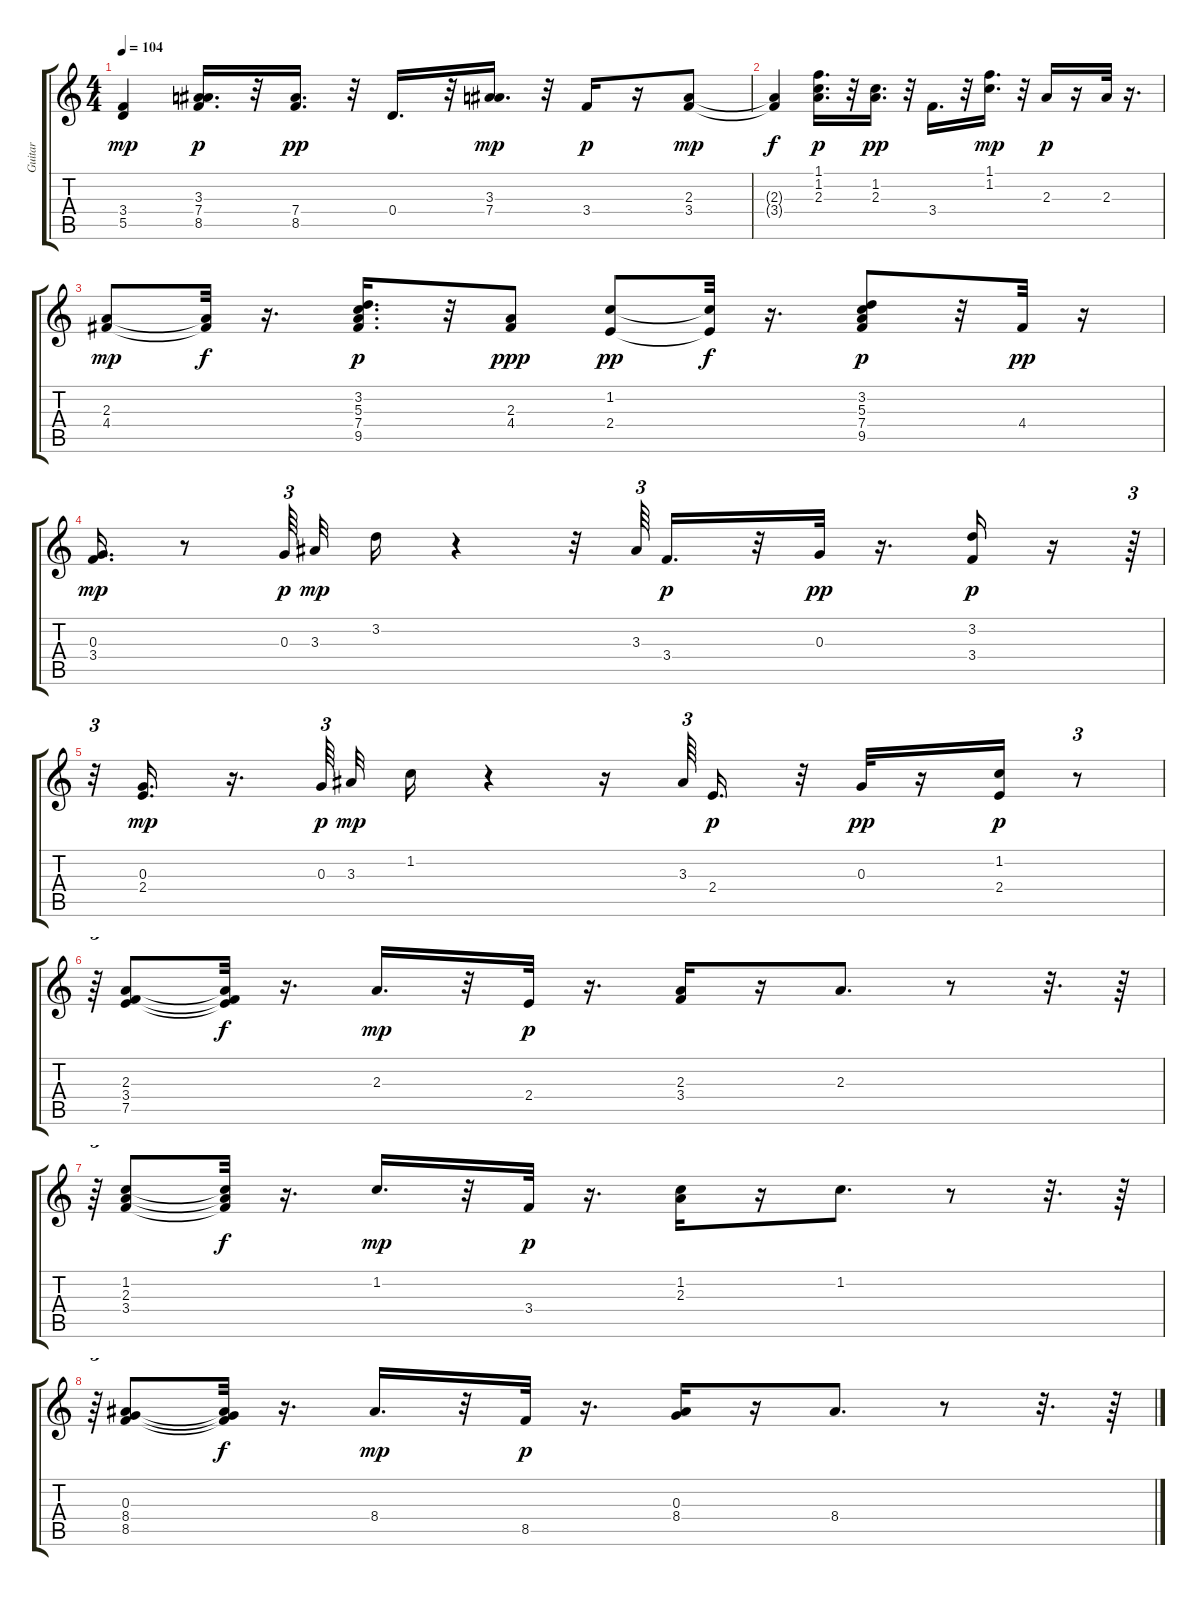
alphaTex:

\track ("Guitar" "Guitar") {instrument acousticguitarsteel}
\staff {score tabs}
\tuning (E4 B3 G3 D3 A2 E2) {hide}
\ts (4 4)
\tempo 104
\clef g2
\ks c
(3.4 5.5).4{dy mp} (3.3 7.4 8.5).16{d dy p} r.32 (7.4 8.5).16{d dy pp} r.32 0.4.16{d} r.32 (3.3 7.4).16{d dy mp} r.32 3.4.16{dy p} r.16 (2.3 3.4).8{dy mp} |
(2.3{t} 3.4{t}).4{dy f} (1.1 1.2 2.3).16{d dy p} r.32 (1.2 2.3).16{d dy pp} r.32 3.4.16{d} r.32 (1.1 1.2).16{d dy mp} r.32 2.3.16{dy p} r.16 2.3.32 r.16{d} |
(2.3 4.4).8{dy mp} (2.3{t} 4.4{t}).32{dy f} r.16{d} (3.2 5.3 7.4 9.5).16{d dy p} r.32 (2.3 4.4).8{dy ppp} (1.2 2.4).8{dy pp} (1.2{t} 2.4{t}).32{dy f} r.16{d} (3.2 5.3 7.4 9.5).8{dy p} r.32 4.4.32{dy pp} r.16 |
(0.3 3.4).16{d dy mp} r.8 0.3.64{tu (3 2) dy p} 3.3.32{dy mp} 3.2.16 r.4 r.32 3.3.64{tu (3 2)} 3.4.16{d dy p} r.32 0.3.32{dy pp} r.16{d} (3.2 3.4).16{dy p} r.16 r.64{tu (3 2)} |
r.32{tu (3 2)} (0.3 2.4).16{d dy mp} r.16{d} 0.3.64{tu (3 2) dy p} 3.3.32{dy mp} 1.2.16 r.4 r.16 3.3.64{tu (3 2)} 2.4.16{d dy p} r.32 0.3.32{dy pp} r.16 (1.2 2.4).16{dy p} r.8{tu (3 2)} |
r.64{tu (3 2)} (2.3 3.4 7.5).8 (2.3{t} 3.4{t} 7.5{t}).32{dy f} r.16{d} 2.3.16{d dy mp} r.32 2.4.32{dy p} r.16{d} (2.3 3.4).16 r.16 2.3.8{d} r.8 r.32{d} r.64 |
r.64{tu (3 2)} (1.2 2.3 3.4).8 (1.2{t} 2.3{t} 3.4{t}).32{dy f} r.16{d} 1.2.16{d dy mp} r.32 3.4.32{dy p} r.16{d} (1.2 2.3).16 r.16 1.2.8{d} r.8 r.32{d} r.64 |
r.64{tu (3 2)} (0.3 8.4 8.5).8 (0.3{t} 8.4{t} 8.5{t}).32{dy f} r.16{d} 8.4.16{d dy mp} r.32 8.5.32{dy p} r.16{d} (0.3 8.4).16 r.16 8.4.8{d} r.8 r.32{d} r.64
